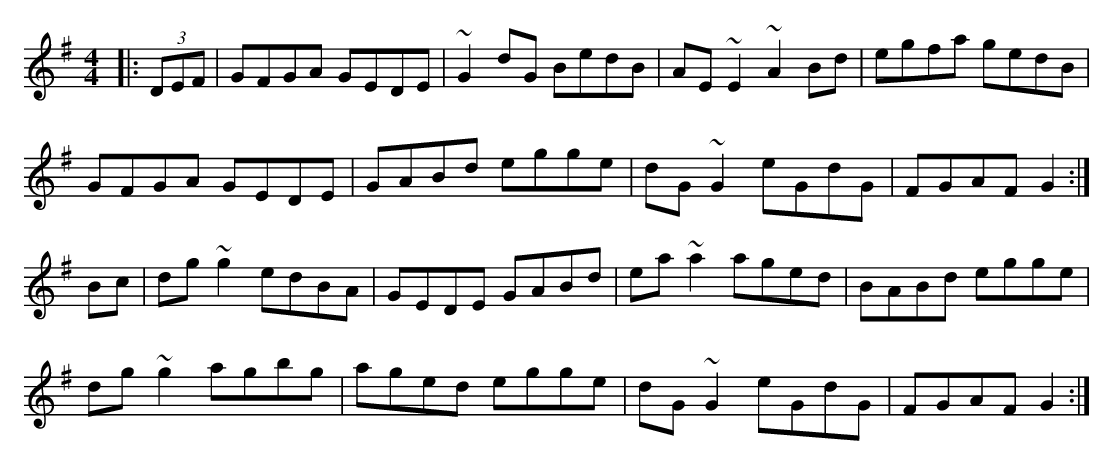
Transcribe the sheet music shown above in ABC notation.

X:1
M:4/4
K:G
|:(3DEF|GFGA GEDE|~G2dG BedB|AE~E2 ~A2Bd|egfa gedB|
GFGA GEDE|GABd egge|dG~G2 eGdG|FGAF G2:|
Bc|dg~g2 edBA|GEDE GABd|ea~a2 aged|BABd egge|
dg~g2 agbg|aged egge|dG~G2 eGdG|FGAF G2:|
